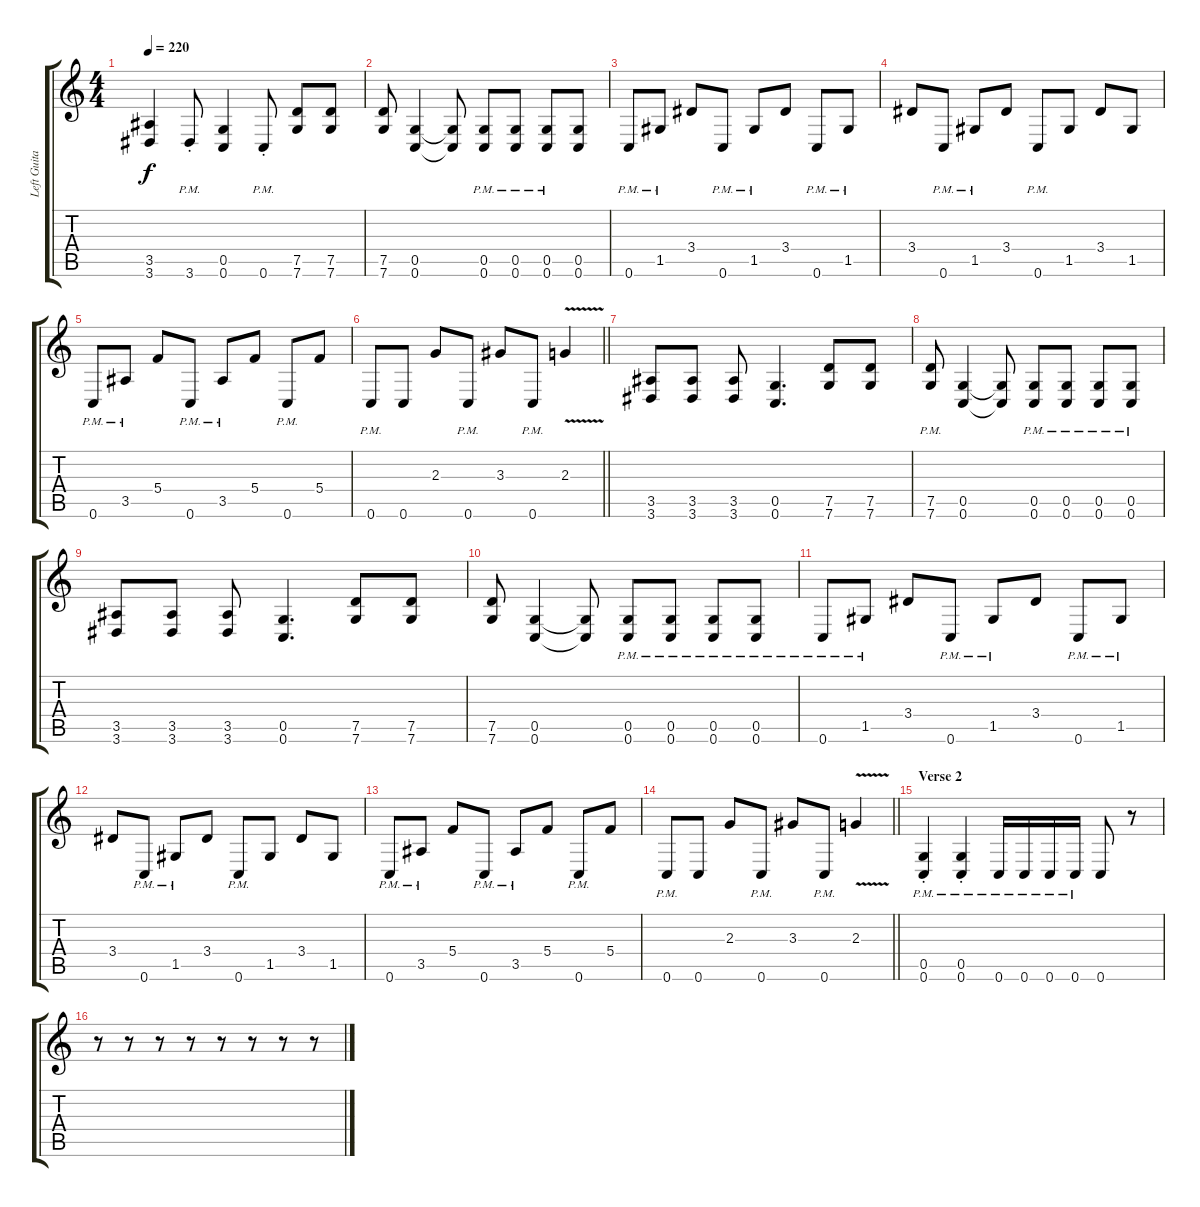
\track ("Left Guitar" "Left Guita") {instrument distortionguitar}
\staff {score tabs}
\tuning (D4 A3 F3 C3 G2 C2) {hide}
\ts (4 4)
\tempo 220
\clef g2
\ks c
(3.5 3.6).4{dy f} 3.6{pm st}.8 (0.5 0.6).4 0.6{pm st}.8 (7.5 7.6).8 (7.5 7.6).8 |
(7.5 7.6).8 (0.5 0.6).4 (0.5{t} 0.6{t}).8 (0.5 0.6{pm}).8 (0.5 0.6{pm}).8 (0.5 0.6{pm}).8 (0.5 0.6).8 |
0.6{pm}.8 1.5{pm}.8 3.4.8 0.6{pm}.8 1.5{pm}.8 3.4.8 0.6{pm}.8 1.5{pm}.8 |
3.4.8 0.6{pm}.8 1.5{pm}.8 3.4.8 0.6{pm}.8 1.5.8 3.4.8 1.5.8 |
0.6{pm}.8 3.5{pm}.8 5.4.8 0.6{pm}.8 3.5{pm}.8 5.4.8 0.6{pm}.8 5.4.8 |
\barLineRight lightlight
0.6{pm}.8 0.6.8 2.3.8 0.6{pm}.8 3.3.8 0.6{pm}.8 2.3{v}.4 |
(3.5 3.6).8 (3.5 3.6).8 (3.5 3.6).8 (0.5 0.6).4{d} (7.5 7.6).8 (7.5 7.6).8 |
(7.5 7.6{pm}).8 (0.5 0.6).4 (0.5{t} 0.6{t}).8 (0.5 0.6{pm}).8 (0.5 0.6{pm}).8 (0.5 0.6{pm}).8 (0.5 0.6{pm}).8 |
(3.5 3.6).8 (3.5 3.6).8 (3.5 3.6).8 (0.5 0.6).4{d} (7.5 7.6).8 (7.5 7.6).8 |
(7.5 7.6).8 (0.5 0.6).4 (0.5{t} 0.6{t}).8 (0.5 0.6{pm}).8 (0.5 0.6{pm}).8 (0.5 0.6{pm}).8 (0.5{pm} 0.6{pm}).8 |
0.6{pm}.8 1.5{pm}.8 3.4.8 0.6{pm}.8 1.5{pm}.8 3.4.8 0.6{pm}.8 1.5{pm}.8 |
3.4.8 0.6{pm}.8 1.5{pm}.8 3.4.8 0.6{pm}.8 1.5.8 3.4.8 1.5.8 |
0.6{pm}.8 3.5{pm}.8 5.4.8 0.6{pm}.8 3.5{pm}.8 5.4.8 0.6{pm}.8 5.4.8 |
\barLineRight lightlight
0.6{pm}.8 0.6.8 2.3.8 0.6{pm}.8 3.3.8 0.6{pm}.8 2.3{v}.4 |
\section ("" "Verse 2")
(0.5{st} 0.6{pm st}).4 (0.5{pm st} 0.6{pm st}).4 0.6{pm}.16 0.6{pm}.16 0.6{pm}.16 0.6{pm}.16 0.6.8 r.8 |
r.8 r.8 r.8 r.8 r.8 r.8 r.8 r.8
